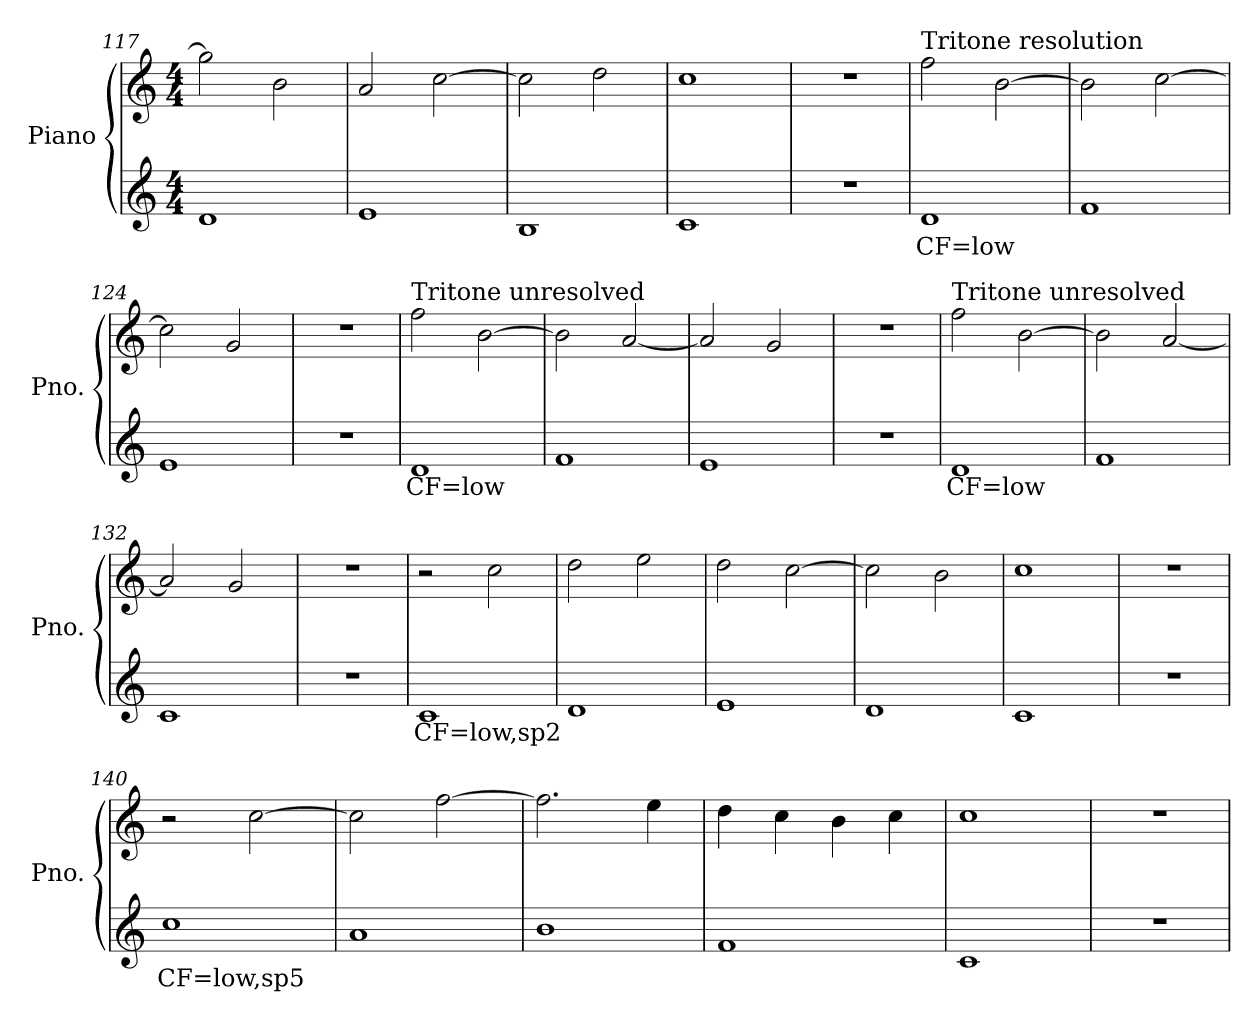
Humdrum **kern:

**kern	**text	**kern
*part1	*part1	*part1
*staff2	*staff2	*staff1
*I"Piano	*	*
*I'Pno.	*	*
*clefG2	*	*clefG2
*k[]	*	*k[]
*C:	*	*C:
*M4/4	*	*M4/4
=117	=117	=117
1di	.	2ggi\]
.	.	2bi\
=118	=118	=118
1ei	.	2ai/
.	.	[2cci\
!!LO:LB:g=z
=119	=119	=119
1Bi	.	2cci\]
.	.	2ddi\
=120	=120	=120
1ci	.	1cci
=121	=121	=121
1r	.	1r
=122	=122	=122
!	!	!LO:TX:a:t=Tritone resolution
!	!LO:LY:b:color=#000000	!
1di	CF=low	2ffi\
.	.	[2bi\
=123	=123	=123
1fj	.	2bj\]
.	.	[2cci\
=124	=124	=124
1ei	.	2cci\]
.	.	2gi/
=125	=125	=125
1r	.	1r
=126	=126	=126
!	!	!LO:TX:a:t=Tritone unresolved
!	!LO:LY:b:color=#000000	!
1di	CF=low	2ffi\
.	.	[2bi\
!!LO:LB:g=z
=127	=127	=127
1fj	.	2bj\]
.	.	[2ai/
=128	=128	=128
1ei	.	2ai/]
.	.	2gi/
=129	=129	=129
1r	.	1r
=130	=130	=130
!	!	!LO:TX:a:t=Tritone unresolved
!	!LO:LY:b:color=#000000	!
1di	CF=low	2ffi\
.	.	[2bi\
=131	=131	=131
1fj	.	2bj\]
.	.	[2ai/
=132	=132	=132
1ci	.	2ai/]
.	.	2gi/
=133	=133	=133
1r	.	1r
=134	=134	=134
!	!LO:LY:b:color=#000000	!
1ci	CF=low,sp2	2r
.	.	2cci\
!!LO:LB:g=z
=135	=135	=135
1di	.	2ddi\
.	.	2eei\
=136	=136	=136
1ei	.	2ddi\
.	.	[2cci\
=137	=137	=137
1di	.	2cci\]
.	.	2bi\
=138	=138	=138
1ci	.	1cci
=139	=139	=139
1r	.	1r
=140	=140	=140
!	!LO:LY:b:color=#000000	!
1cci	CF=low,sp5	2r
.	.	[2cci\
!!LO:LB:g=z
=141	=141	=141
1ai	.	2cci\]
.	.	[2ffi\
=142	=142	=142
1bi	.	2.ffi\]
.	.	4eei\
=143	=143	=143
1fi	.	4ddi\
.	.	4cci\
.	.	4bi\
.	.	4cci\
=144	=144	=144
1ci	.	1cci
=145	=145	=145
1r	.	1r
=	=	=
*-	*-	*-
